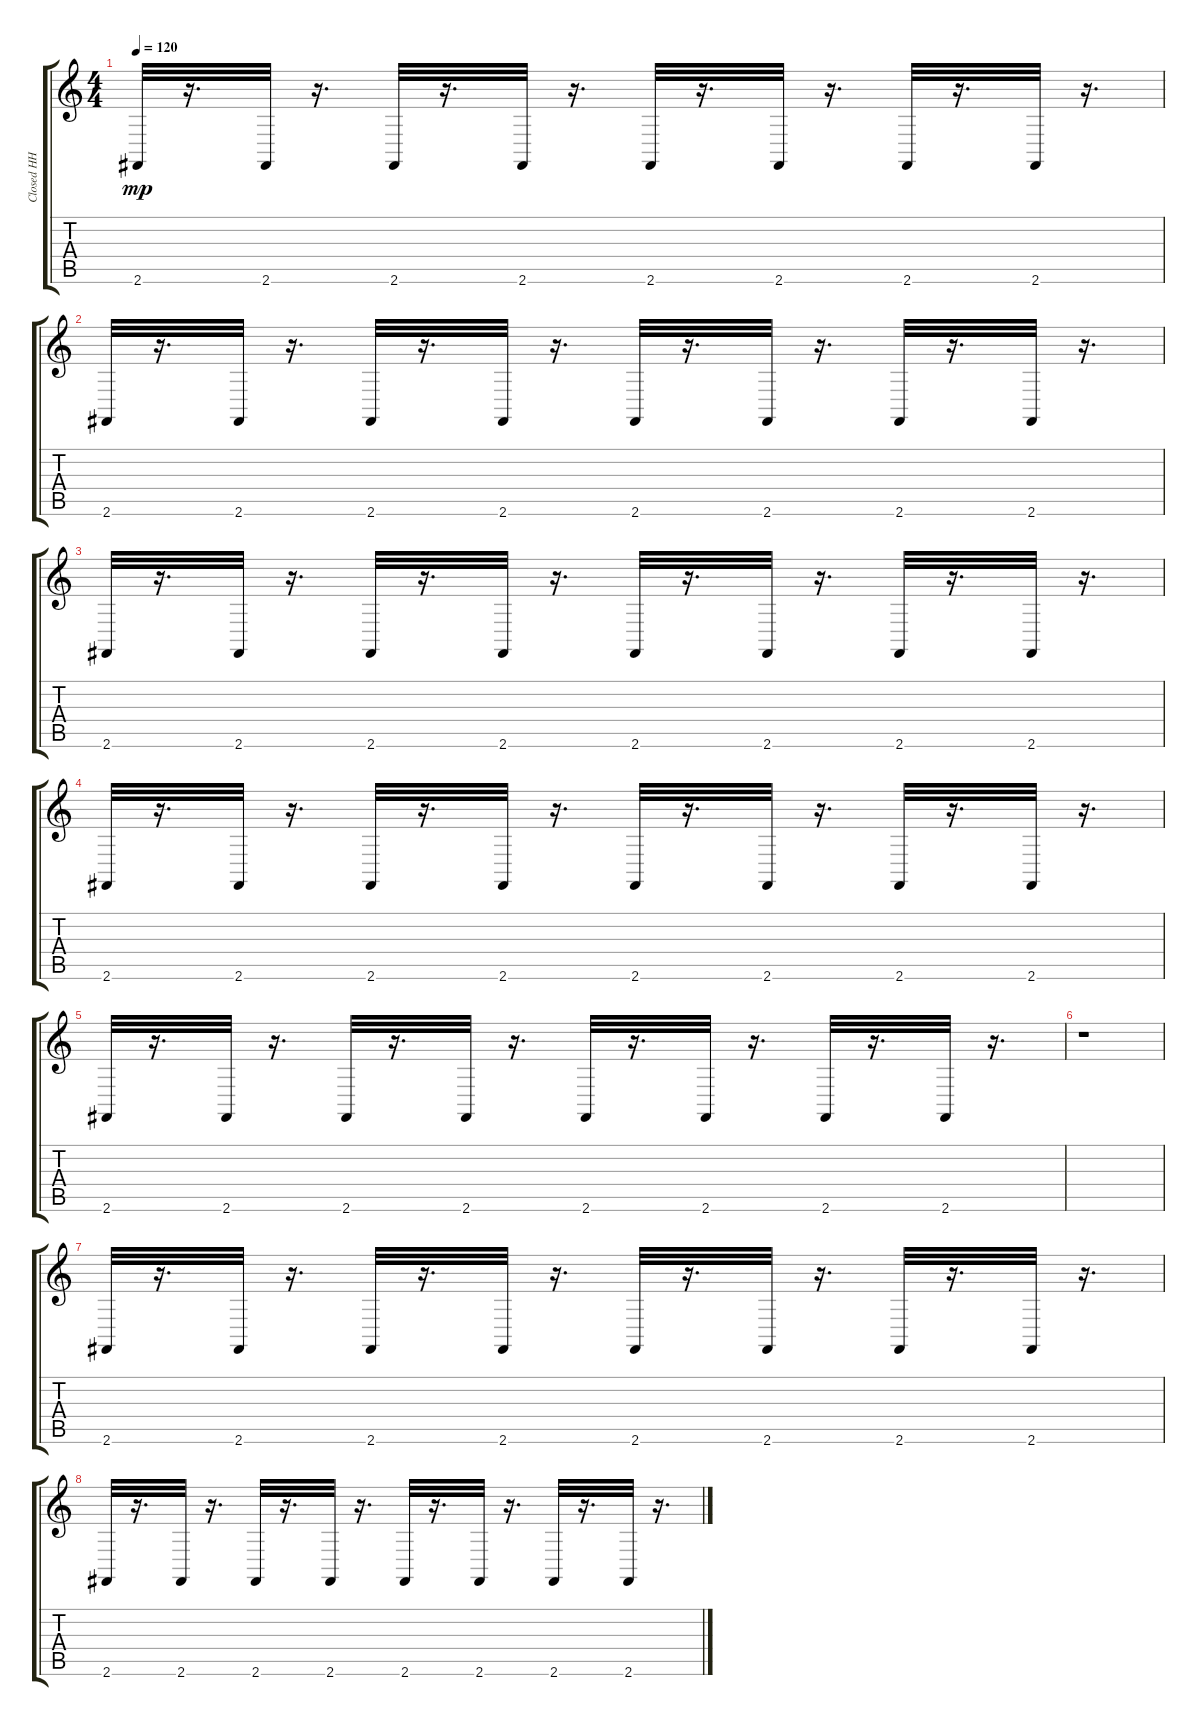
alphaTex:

\track ("Closed HH           " "Closed HH ") {instrument acousticgrandpiano}
\staff {score tabs}
\tuning (E4 B3 G3 D3 A2 E2) {hide}
\ts (4 4)
\tempo 120
\clef g2
\ks c
2.6.32{dy mp} r.16{d} 2.6.32 r.16{d} 2.6.32 r.16{d} 2.6.32 r.16{d} 2.6.32 r.16{d} 2.6.32 r.16{d} 2.6.32 r.16{d} 2.6.32 r.16{d} |
2.6.32 r.16{d} 2.6.32 r.16{d} 2.6.32 r.16{d} 2.6.32 r.16{d} 2.6.32 r.16{d} 2.6.32 r.16{d} 2.6.32 r.16{d} 2.6.32 r.16{d} |
2.6.32 r.16{d} 2.6.32 r.16{d} 2.6.32 r.16{d} 2.6.32 r.16{d} 2.6.32 r.16{d} 2.6.32 r.16{d} 2.6.32 r.16{d} 2.6.32 r.16{d} |
2.6.32 r.16{d} 2.6.32 r.16{d} 2.6.32 r.16{d} 2.6.32 r.16{d} 2.6.32 r.16{d} 2.6.32 r.16{d} 2.6.32 r.16{d} 2.6.32 r.16{d} |
2.6.32 r.16{d} 2.6.32 r.16{d} 2.6.32 r.16{d} 2.6.32 r.16{d} 2.6.32 r.16{d} 2.6.32 r.16{d} 2.6.32 r.16{d} 2.6.32 r.16{d} |
r.1 |
2.6.32 r.16{d} 2.6.32 r.16{d} 2.6.32 r.16{d} 2.6.32 r.16{d} 2.6.32 r.16{d} 2.6.32 r.16{d} 2.6.32 r.16{d} 2.6.32 r.16{d} |
2.6.32 r.16{d} 2.6.32 r.16{d} 2.6.32 r.16{d} 2.6.32 r.16{d} 2.6.32 r.16{d} 2.6.32 r.16{d} 2.6.32 r.16{d} 2.6.32 r.16{d}
